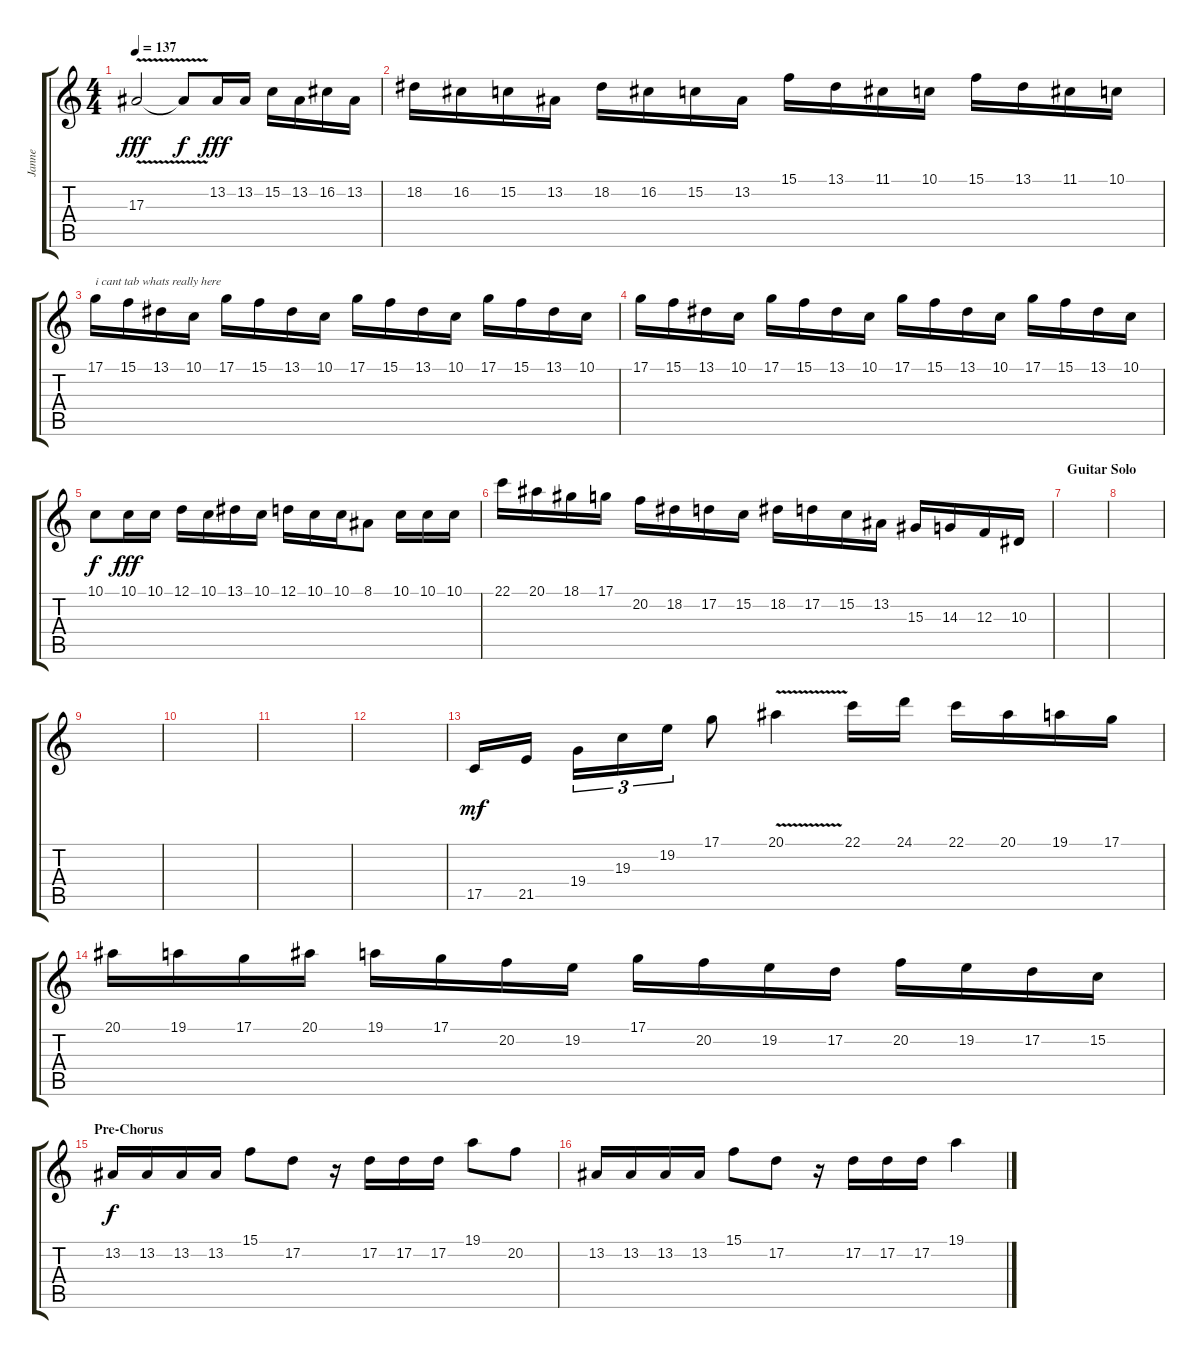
\track ("Janne" "Janne") {instrument stringensemble1}
\staff {score tabs}
\tuning (D4 A3 F3 C3 G2 D2) {hide}
\ts (4 4)
\tempo 137
\clef g2
\ks c
17.3{v}.2{dy fff} 17.3{t}.8{dy f} 13.2.16{dy fff} 13.2.16 15.2.16 13.2.16 16.2.16 13.2.16 |
18.2.16 16.2.16 15.2.16 13.2.16 18.2.16 16.2.16 15.2.16 13.2.16 15.1.16 13.1.16 11.1.16 10.1.16 15.1.16 13.1.16 11.1.16 10.1.16 |
17.1.16{txt "i cant tab whats really here"} 15.1.16 13.1.16 10.1.16 17.1.16 15.1.16 13.1.16 10.1.16 17.1.16 15.1.16 13.1.16 10.1.16 17.1.16 15.1.16 13.1.16 10.1.16 |
17.1.16 15.1.16 13.1.16 10.1.16 17.1.16 15.1.16 13.1.16 10.1.16 17.1.16 15.1.16 13.1.16 10.1.16 17.1.16 15.1.16 13.1.16 10.1.16 |
10.1.8{dy f} 10.1.16{dy fff} 10.1.16 12.1.16 10.1.16 13.1.16 10.1.16 12.1.16 10.1.16 10.1.16 8.1.8 10.1.16 10.1.16 10.1.16 |
22.1.16 20.1.16 18.1.16 17.1.16 20.2.16 18.2.16 17.2.16 15.2.16 18.2.16 17.2.16 15.2.16 13.2.16 15.3.16 14.3.16 12.3.16 10.3.16 |
\section ("" "Guitar Solo")
|
|
|
|
|
|
17.5.16{dy mf} 21.5.16 19.4.16{tu (3 2)} 19.3.16{tu (3 2)} 19.2.16{tu (3 2)} 17.1.8 20.1{v}.4 22.1.16 24.1.16 22.1.16 20.1.16 19.1.16 17.1.16 |
20.1.16 19.1.16 17.1.16 20.1.16 19.1.16 17.1.16 20.2.16 19.2.16 17.1.16 20.2.16 19.2.16 17.2.16 20.2.16 19.2.16 17.2.16 15.2.16 |
\section ("" "Pre-Chorus")
13.2.16{dy f} 13.2.16 13.2.16 13.2.16 15.1.8 17.2.8 r.16 17.2.16 17.2.16 17.2.16 19.1.8 20.2.8 |
13.2.16 13.2.16 13.2.16 13.2.16 15.1.8 17.2.8 r.16 17.2.16 17.2.16 17.2.16 19.1.4
